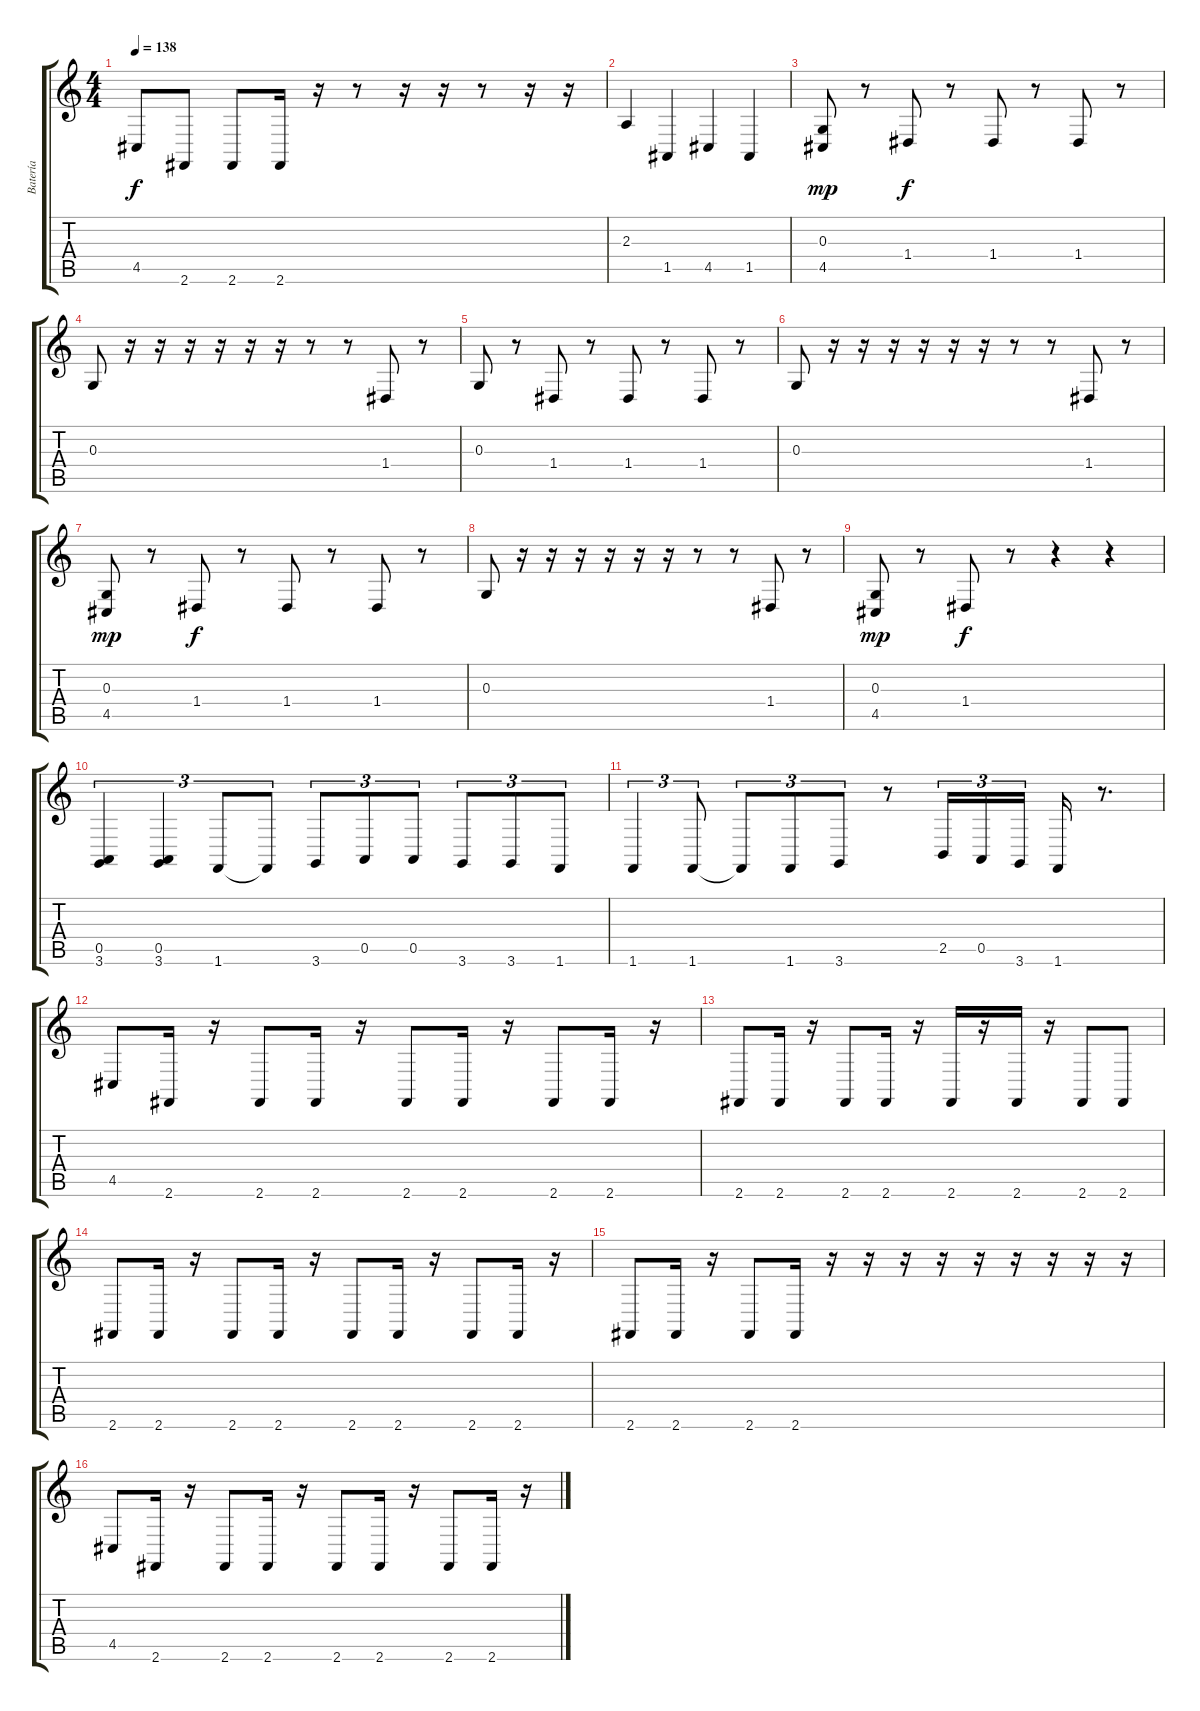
\track ("Batería" "Batería") {instrument melodictom}
\staff {score tabs}
\tuning (E4 B3 G3 D3 A2 E2) {hide}
\ts (4 4)
\tempo 138
\clef g2
\ks c
4.5.8{dy f} 2.6.8 2.6.8 2.6.16 r.16 r.8 r.16 r.16 r.8 r.16 r.16 |
2.3.4 1.5.4 4.5.4 1.5.4 |
(0.3 4.5).8{dy mp} r.8 1.4.8{dy f} r.8 1.4.8 r.8 1.4.8 r.8 |
0.3.8 r.16 r.16 r.16 r.16 r.16 r.16 r.8 r.8 1.4.8 r.8 |
0.3.8 r.8 1.4.8 r.8 1.4.8 r.8 1.4.8 r.8 |
0.3.8 r.16 r.16 r.16 r.16 r.16 r.16 r.8 r.8 1.4.8 r.8 |
(0.3 4.5).8{dy mp} r.8 1.4.8{dy f} r.8 1.4.8 r.8 1.4.8 r.8 |
0.3.8 r.16 r.16 r.16 r.16 r.16 r.16 r.8 r.8 1.4.8 r.8 |
(0.3 4.5).8{dy mp} r.8 1.4.8{dy f} r.8 r.4 r.4 |
(0.5 3.6).4{tu (3 2)} (0.5 3.6).4{tu (3 2)} 1.6.8{tu (3 2)} 1.6{t}.8{tu (3 2)} 3.6.8{tu (3 2)} 0.5.8{tu (3 2)} 0.5.8{tu (3 2)} 3.6.8{tu (3 2)} 3.6.8{tu (3 2)} 1.6.8{tu (3 2)} |
1.6.4{tu (3 2)} 1.6.8{tu (3 2)} 1.6{t}.8{tu (3 2)} 1.6.8{tu (3 2)} 3.6.8{tu (3 2)} r.8 2.5.16{tu (3 2)} 0.5.16{tu (3 2)} 3.6.16{tu (3 2)} 1.6.16 r.8{d} |
4.5.8 2.6.16 r.16 2.6.8 2.6.16 r.16 2.6.8 2.6.16 r.16 2.6.8 2.6.16 r.16 |
2.6.8 2.6.16 r.16 2.6.8 2.6.16 r.16 2.6.16 r.16 2.6.16 r.16 2.6.8 2.6.8 |
2.6.8 2.6.16 r.16 2.6.8 2.6.16 r.16 2.6.8 2.6.16 r.16 2.6.8 2.6.16 r.16 |
2.6.8 2.6.16 r.16 2.6.8 2.6.16 r.16 r.16 r.16 r.16 r.16 r.16 r.16 r.16 r.16 |
4.5.8 2.6.16 r.16 2.6.8 2.6.16 r.16 2.6.8 2.6.16 r.16 2.6.8 2.6.16 r.16
